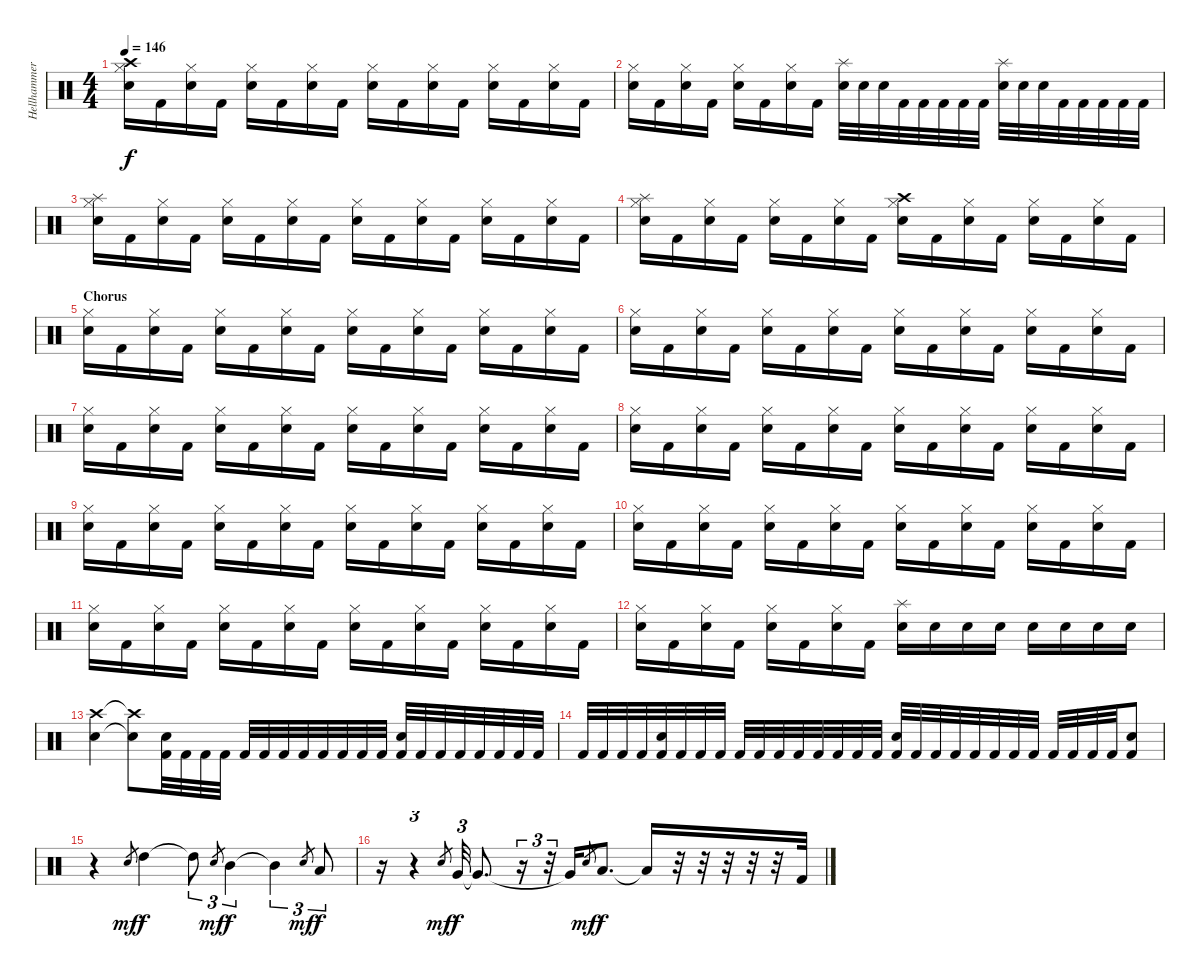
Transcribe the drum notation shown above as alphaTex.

\track ("Hellhammer" "Hellhammer") {instrument percussion}
\staff {score}
\articulation defaults
\ts (4 4)
\tempo 146
\clef neutral
\ks c
("Crash high (hit)" "Hi-Hat (closed)" "Snare (hit) 2").16{dy f} "Kick (hit) 2".16 ("Hi-Hat (closed)" "Snare (hit) 2").16 "Kick (hit) 2".16 ("Hi-Hat (closed)" "Snare (hit) 2").16 "Kick (hit) 2".16 ("Hi-Hat (closed)" "Snare (hit) 2").16 "Kick (hit) 2".16 ("Hi-Hat (closed)" "Snare (hit) 2").16 "Kick (hit) 2".16 ("Hi-Hat (closed)" "Snare (hit) 2").16 "Kick (hit) 2".16 ("Hi-Hat (closed)" "Snare (hit) 2").16 "Kick (hit) 2".16 ("Hi-Hat (closed)" "Snare (hit) 2").16 "Kick (hit) 2".16 |
("Hi-Hat (closed)" "Snare (hit) 2").16 "Kick (hit) 2".16 ("Hi-Hat (closed)" "Snare (hit) 2").16 "Kick (hit) 2".16 ("Hi-Hat (closed)" "Snare (hit) 2").16 "Kick (hit) 2".16 ("Hi-Hat (closed)" "Snare (hit) 2").16 "Kick (hit) 2".16 ("Splash (hit)" "Snare (hit) 2").32 "Snare (hit) 2".32 "Snare (hit) 2".32 "Kick (hit) 2".32 "Kick (hit) 2".32 "Kick (hit) 2".32 "Kick (hit) 2".32 "Kick (hit) 2".32 ("Splash (hit)" "Snare (hit) 2").32 "Snare (hit) 2".32 "Snare (hit) 2".32 "Kick (hit) 2".32 "Kick (hit) 2".32 "Kick (hit) 2".32 "Kick (hit) 2".32 "Kick (hit) 2".32 |
("Splash (hit)" "Hi-Hat (closed)" "Snare (hit) 2").16 "Kick (hit) 2".16 ("Hi-Hat (closed)" "Snare (hit) 2").16 "Kick (hit) 2".16 ("Hi-Hat (closed)" "Snare (hit) 2").16 "Kick (hit) 2".16 ("Hi-Hat (closed)" "Snare (hit) 2").16 "Kick (hit) 2".16 ("Hi-Hat (closed)" "Snare (hit) 2").16 "Kick (hit) 2".16 ("Hi-Hat (closed)" "Snare (hit) 2").16 "Kick (hit) 2".16 ("Hi-Hat (closed)" "Snare (hit) 2").16 "Kick (hit) 2".16 ("Hi-Hat (closed)" "Snare (hit) 2").16 "Kick (hit) 2".16 |
("Splash (hit)" "Hi-Hat (closed)" "Snare (hit) 2").16 "Kick (hit) 2".16 ("Hi-Hat (closed)" "Snare (hit) 2").16 "Kick (hit) 2".16 ("Hi-Hat (closed)" "Snare (hit) 2").16 "Kick (hit) 2".16 ("Hi-Hat (closed)" "Snare (hit) 2").16 "Kick (hit) 2".16 ("Crash high (hit)" "Hi-Hat (closed)" "Snare (hit) 2").16 "Kick (hit) 2".16 ("Hi-Hat (closed)" "Snare (hit) 2").16 "Kick (hit) 2".16 ("Hi-Hat (closed)" "Snare (hit) 2").16 "Kick (hit) 2".16 ("Hi-Hat (closed)" "Snare (hit) 2").16 "Kick (hit) 2".16 |
\section ("" "Chorus")
("Hi-Hat (closed)" "Snare (hit) 2").16 "Kick (hit) 2".16 ("Hi-Hat (closed)" "Snare (hit) 2").16 "Kick (hit) 2".16 ("Hi-Hat (closed)" "Snare (hit) 2").16 "Kick (hit) 2".16 ("Hi-Hat (closed)" "Snare (hit) 2").16 "Kick (hit) 2".16 ("Hi-Hat (closed)" "Snare (hit) 2").16 "Kick (hit) 2".16 ("Hi-Hat (closed)" "Snare (hit) 2").16 "Kick (hit) 2".16 ("Hi-Hat (closed)" "Snare (hit) 2").16 "Kick (hit) 2".16 ("Hi-Hat (closed)" "Snare (hit) 2").16 "Kick (hit) 2".16 |
("Hi-Hat (closed)" "Snare (hit) 2").16 "Kick (hit) 2".16 ("Hi-Hat (closed)" "Snare (hit) 2").16 "Kick (hit) 2".16 ("Hi-Hat (closed)" "Snare (hit) 2").16 "Kick (hit) 2".16 ("Hi-Hat (closed)" "Snare (hit) 2").16 "Kick (hit) 2".16 ("Hi-Hat (closed)" "Snare (hit) 2").16 "Kick (hit) 2".16 ("Hi-Hat (closed)" "Snare (hit) 2").16 "Kick (hit) 2".16 ("Hi-Hat (closed)" "Snare (hit) 2").16 "Kick (hit) 2".16 ("Hi-Hat (closed)" "Snare (hit) 2").16 "Kick (hit) 2".16 |
("Hi-Hat (closed)" "Snare (hit) 2").16 "Kick (hit) 2".16 ("Hi-Hat (closed)" "Snare (hit) 2").16 "Kick (hit) 2".16 ("Hi-Hat (closed)" "Snare (hit) 2").16 "Kick (hit) 2".16 ("Hi-Hat (closed)" "Snare (hit) 2").16 "Kick (hit) 2".16 ("Hi-Hat (closed)" "Snare (hit) 2").16 "Kick (hit) 2".16 ("Hi-Hat (closed)" "Snare (hit) 2").16 "Kick (hit) 2".16 ("Hi-Hat (closed)" "Snare (hit) 2").16 "Kick (hit) 2".16 ("Hi-Hat (closed)" "Snare (hit) 2").16 "Kick (hit) 2".16 |
("Hi-Hat (closed)" "Snare (hit) 2").16 "Kick (hit) 2".16 ("Hi-Hat (closed)" "Snare (hit) 2").16 "Kick (hit) 2".16 ("Hi-Hat (closed)" "Snare (hit) 2").16 "Kick (hit) 2".16 ("Hi-Hat (closed)" "Snare (hit) 2").16 "Kick (hit) 2".16 ("Hi-Hat (closed)" "Snare (hit) 2").16 "Kick (hit) 2".16 ("Hi-Hat (closed)" "Snare (hit) 2").16 "Kick (hit) 2".16 ("Hi-Hat (closed)" "Snare (hit) 2").16 "Kick (hit) 2".16 ("Hi-Hat (closed)" "Snare (hit) 2").16 "Kick (hit) 2".16 |
("Hi-Hat (closed)" "Snare (hit) 2").16 "Kick (hit) 2".16 ("Hi-Hat (closed)" "Snare (hit) 2").16 "Kick (hit) 2".16 ("Hi-Hat (closed)" "Snare (hit) 2").16 "Kick (hit) 2".16 ("Hi-Hat (closed)" "Snare (hit) 2").16 "Kick (hit) 2".16 ("Hi-Hat (closed)" "Snare (hit) 2").16 "Kick (hit) 2".16 ("Hi-Hat (closed)" "Snare (hit) 2").16 "Kick (hit) 2".16 ("Hi-Hat (closed)" "Snare (hit) 2").16 "Kick (hit) 2".16 ("Hi-Hat (closed)" "Snare (hit) 2").16 "Kick (hit) 2".16 |
("Hi-Hat (closed)" "Snare (hit) 2").16 "Kick (hit) 2".16 ("Hi-Hat (closed)" "Snare (hit) 2").16 "Kick (hit) 2".16 ("Hi-Hat (closed)" "Snare (hit) 2").16 "Kick (hit) 2".16 ("Hi-Hat (closed)" "Snare (hit) 2").16 "Kick (hit) 2".16 ("Hi-Hat (closed)" "Snare (hit) 2").16 "Kick (hit) 2".16 ("Hi-Hat (closed)" "Snare (hit) 2").16 "Kick (hit) 2".16 ("Hi-Hat (closed)" "Snare (hit) 2").16 "Kick (hit) 2".16 ("Hi-Hat (closed)" "Snare (hit) 2").16 "Kick (hit) 2".16 |
("Hi-Hat (closed)" "Snare (hit) 2").16 "Kick (hit) 2".16 ("Hi-Hat (closed)" "Snare (hit) 2").16 "Kick (hit) 2".16 ("Hi-Hat (closed)" "Snare (hit) 2").16 "Kick (hit) 2".16 ("Hi-Hat (closed)" "Snare (hit) 2").16 "Kick (hit) 2".16 ("Hi-Hat (closed)" "Snare (hit) 2").16 "Kick (hit) 2".16 ("Hi-Hat (closed)" "Snare (hit) 2").16 "Kick (hit) 2".16 ("Hi-Hat (closed)" "Snare (hit) 2").16 "Kick (hit) 2".16 ("Hi-Hat (closed)" "Snare (hit) 2").16 "Kick (hit) 2".16 |
("Hi-Hat (closed)" "Snare (hit) 2").16 "Kick (hit) 2".16 ("Hi-Hat (closed)" "Snare (hit) 2").16 "Kick (hit) 2".16 ("Hi-Hat (closed)" "Snare (hit) 2").16 "Kick (hit) 2".16 ("Hi-Hat (closed)" "Snare (hit) 2").16 "Kick (hit) 2".16 ("Splash (hit)" "Snare (hit) 2").16 "Snare (hit) 2".16 "Snare (hit) 2".16 "Snare (hit) 2".16 "Snare (hit) 2".16 "Snare (hit) 2".16 "Snare (hit) 2".16 "Snare (hit) 2".16 |
("Snare (hit) 2" "Crash high (hit)").4 ("Snare (hit) 2"{t} "Crash high (hit)"{t}).8 ("Snare (hit) 2" "Kick (hit) 2").32 "Kick (hit) 2".32 "Kick (hit) 2".32 "Kick (hit) 2".32 "Kick (hit) 2".32 "Kick (hit) 2".32 "Kick (hit) 2".32 "Kick (hit) 2".32 "Kick (hit) 2".32 "Kick (hit) 2".32 "Kick (hit) 2".32 "Kick (hit) 2".32 ("Snare (hit) 2" "Kick (hit) 2").32 "Kick (hit) 2".32 "Kick (hit) 2".32 "Kick (hit) 2".32 "Kick (hit) 2".32 "Kick (hit) 2".32 "Kick (hit) 2".32 "Kick (hit) 2".32 |
"Kick (hit) 2".32 "Kick (hit) 2".32 "Kick (hit) 2".32 "Kick (hit) 2".32 ("Snare (hit) 2" "Kick (hit) 2").32 "Kick (hit) 2".32 "Kick (hit) 2".32 "Kick (hit) 2".32 "Kick (hit) 2".32 "Kick (hit) 2".32 "Kick (hit) 2".32 "Kick (hit) 2".32 "Kick (hit) 2".32 "Kick (hit) 2".32 "Kick (hit) 2".32 "Kick (hit) 2".32 ("Snare (hit) 2" "Kick (hit) 2").32 "Kick (hit) 2".32 "Kick (hit) 2".32 "Kick (hit) 2".32 "Kick (hit) 2".32 "Kick (hit) 2".32 "Kick (hit) 2".32 "Kick (hit) 2".32 "Kick (hit) 2".32 "Kick (hit) 2".32 "Kick (hit) 2".32 "Kick (hit) 2".32 ("Snare (hit) 2" "Kick (hit) 2").8 |
r.4 "Snare (hit)".8{gr dy mf} "High Tom (hit)".4{dy f} "High Tom (hit)"{t}.8{tu (3 2)} "Snare (hit)".8{gr dy mf} "Mid Tom (hit)".4{tu (3 2) dy f} "Mid Tom (hit)"{t}.4{tu (3 2)} "Snare (hit)".8{gr dy mf} "Low Tom (hit)".8{tu (3 2) dy f} |
r.16 r.4{tu (3 2)} "Snare (hit)".8{gr dy mf} "Very Low Tom (hit)".32{tu (3 2) dy f} "Very Low Tom (hit)"{t}.8{d} r.16{tu (3 2)} r.32{tu (3 2)} "Very Low Tom (hit)"{t}.16 "Snare (hit)".8{gr dy mf} "Low Floor Tom (hit)".8{d dy f} "Low Floor Tom (hit)"{t}.16 r.32 r.32 r.32 r.32 r.32 "Kick (hit) 2".32
